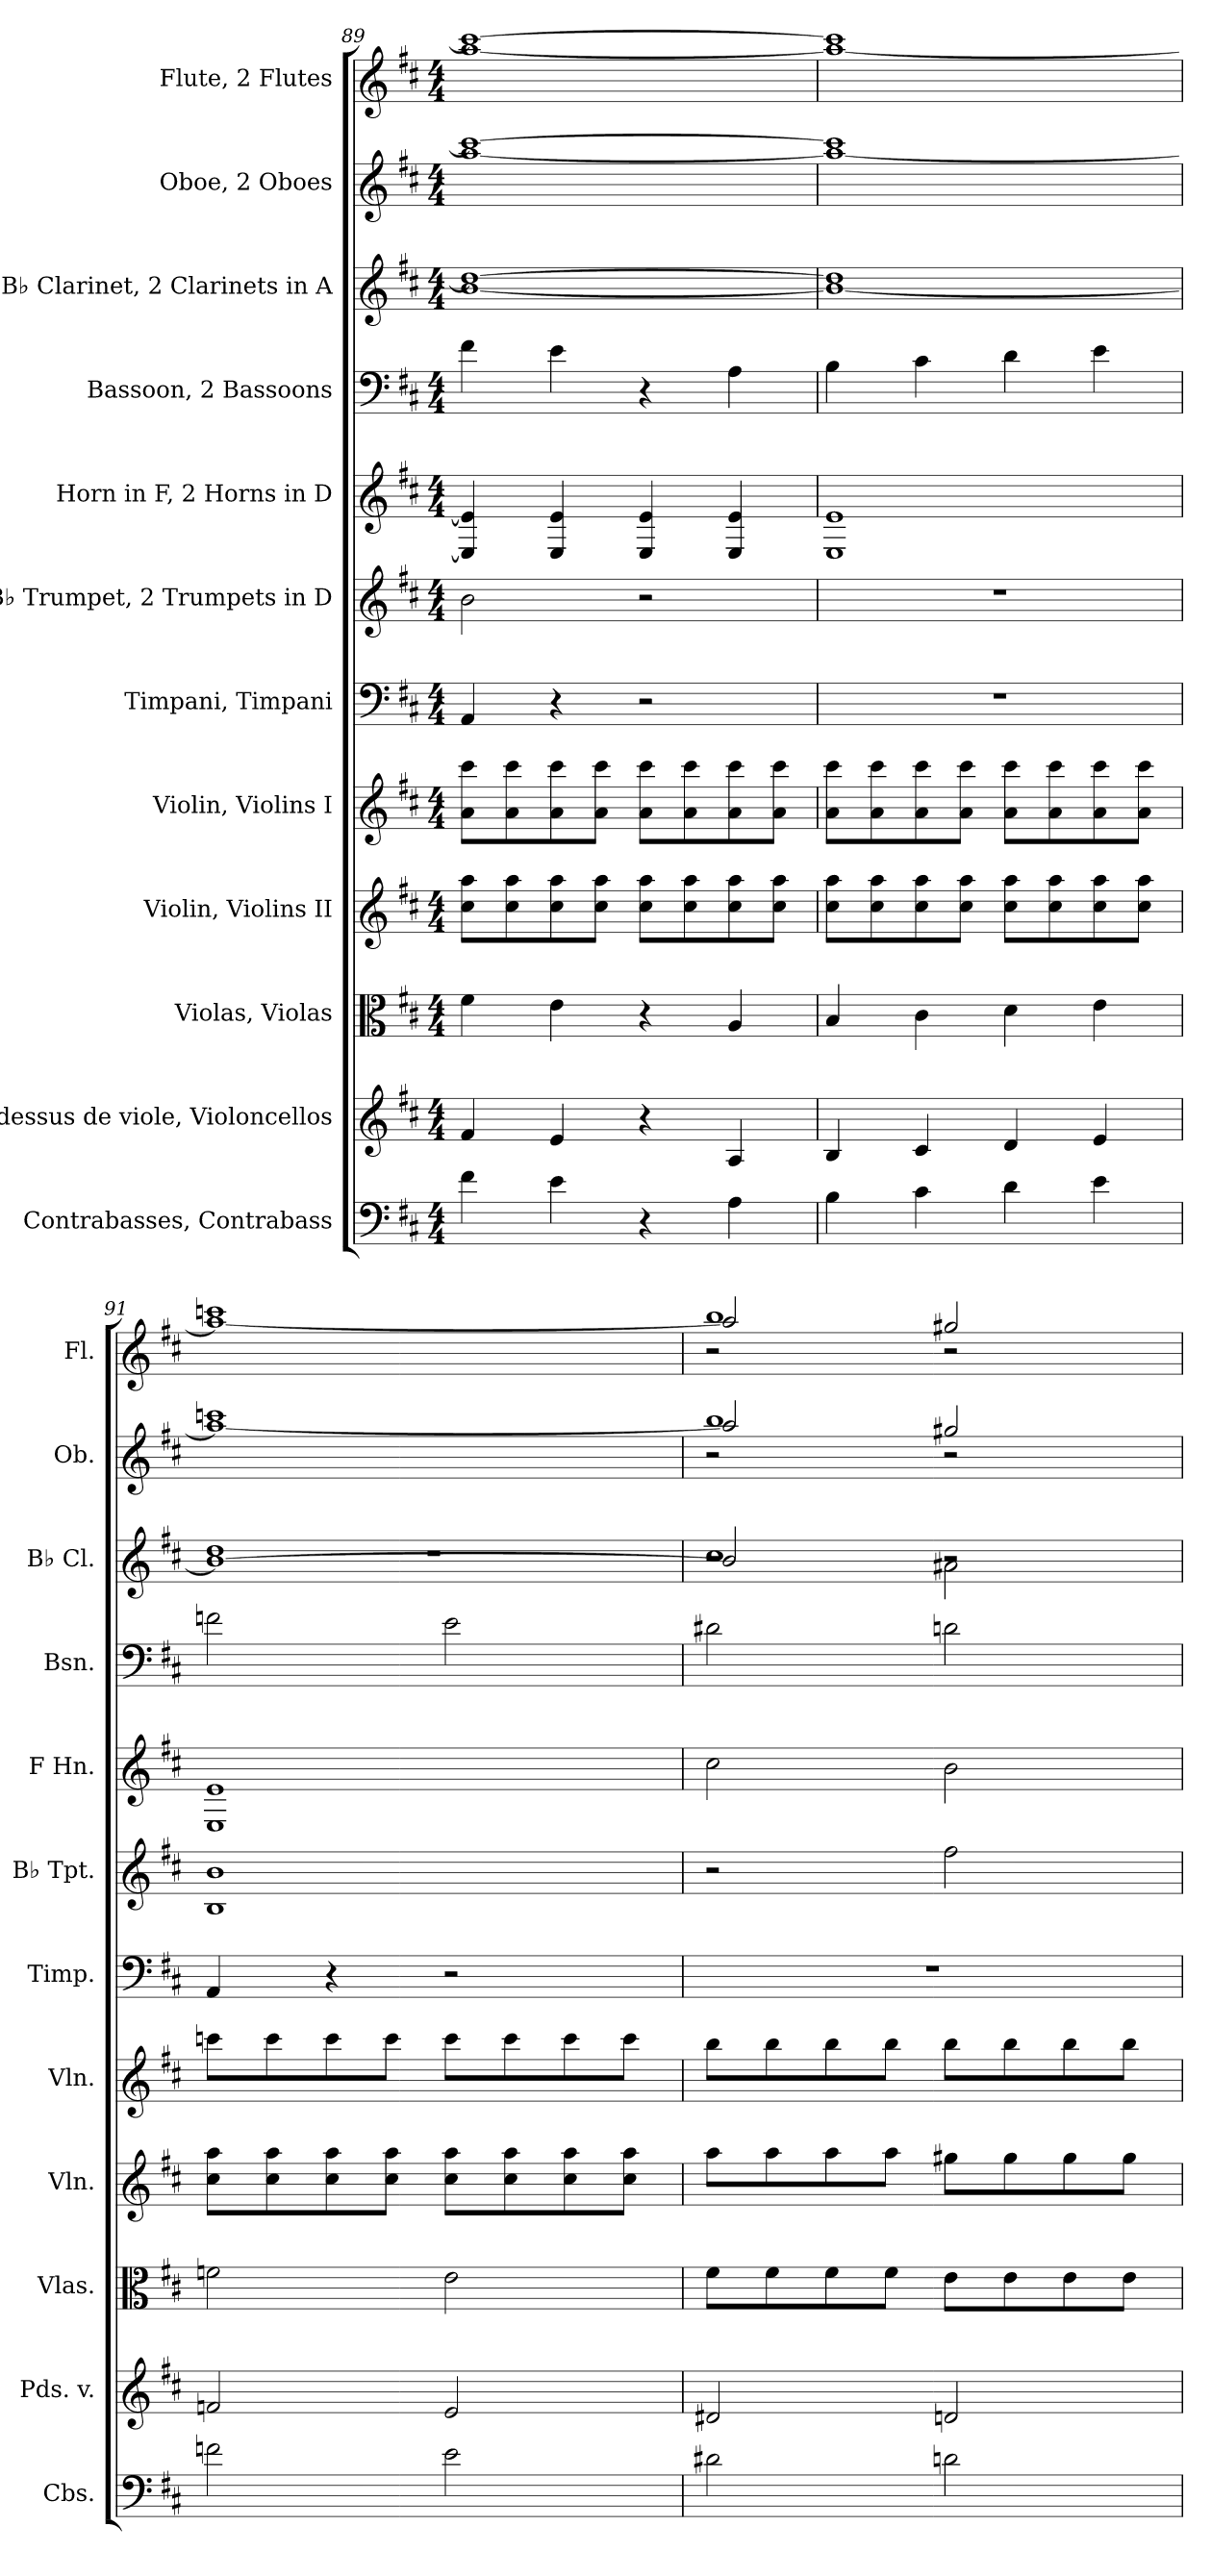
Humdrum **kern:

**kern	**kern	**kern	**kern	**kern	**kern	**kern	**kern	**kern	**kern	**kern	**kern
*part12	*part11	*part10	*part9	*part8	*part7	*part6	*part5	*part4	*part3	*part2	*part1
*staff12	*staff11	*staff10	*staff9	*staff8	*staff7	*staff6	*staff5	*staff4	*staff3	*staff2	*staff1
*I"Contrabasses, Contrabass	*I"Pardessus de viole, Violoncellos	*I"Violas, Violas	*I"Violin, Violins II	*I"Violin, Violins I	*I"Timpani, Timpani	*I"B♭ Trumpet, 2 Trumpets in D	*I"Horn in F, 2 Horns in D	*I"Bassoon, 2 Bassoons	*I"B♭ Clarinet, 2 Clarinets in A	*I"Oboe, 2 Oboes	*I"Flute, 2 Flutes
*I'Cbs.	*I'Pds. v.	*I'Vlas.	*I'Vln.	*I'Vln.	*I'Timp.	*I'B♭ Tpt.	*I'F Hn.	*I'Bsn.	*I'B♭ Cl.	*I'Ob.	*I'Fl.
!!LO:PB:g=z
*clefF4	*clefG2	*clefC3	*clefG2	*clefG2	*clefF4	*clefG2	*clefG2	*clefF4	*clefG2	*clefG2	*clefG2
*ITrd7c12	*	*	*	*	*	*ITrd1c2	*ITrd4c7	*	*ITrd1c2	*	*
*k[f#c#]	*k[f#c#]	*k[f#c#]	*k[f#c#]	*k[f#c#]	*k[f#c#]	*k[]	*k[f#]	*k[f#c#]	*k[]	*k[f#c#]	*k[f#c#]
*M4/4	*M4/4	*M4/4	*M4/4	*M4/4	*M4/4	*M4/4	*M4/4	*M4/4	*M4/4	*M4/4	*M4/4
=89	=89	=89	=89	=89	=89	=89	=89	=89	=89	=89	=89
*	*	*	*	*	*	*	*	*	*^	*^	*^
4F#\	4f#/	4f#\	8cc#\ 8aa\L	8a\ 8ccc#\L	4AA/	2a\	4AA/] 4A/]	4f#\	1cc#_	[1a	1ccc#_	[1aa	1ccc#_	[1aa
.	.	.	8cc#\ 8aa\	8a\ 8ccc#\	.	.	.	.	.	.	.	.	.	.
4E\	4e/	4e\	8cc#\ 8aa\	8a\ 8ccc#\	4r	.	4AA/ 4A/	4e\	.	.	.	.	.	.
.	.	.	8cc#\ 8aa\J	8a\ 8ccc#\J	.	.	.	.	.	.	.	.	.	.
4r	4r	4r	8cc#\ 8aa\L	8a\ 8ccc#\L	2r	2r	4AA/ 4A/	4r	.	.	.	.	.	.
.	.	.	8cc#\ 8aa\	8a\ 8ccc#\	.	.	.	.	.	.	.	.	.	.
4AA\	4A/	4A/	8cc#\ 8aa\	8a\ 8ccc#\	.	.	4AA/ 4A/	4A\	.	.	.	.	.	.
.	.	.	8cc#\ 8aa\J	8a\ 8ccc#\J	.	.	.	.	.	.	.	.	.	.
=90	=90	=90	=90	=90	=90	=90	=90	=90	=90	=90	=90	=90	=90	=90
4BB\	4B/	4B/	8cc#\ 8aa\L	8a\ 8ccc#\L	1r	1r	1AA 1A	4B\	1cc#]	1a_	1ccc#]	1aa_	1ccc#]	1aa_
.	.	.	8cc#\ 8aa\	8a\ 8ccc#\	.	.	.	.	.	.	.	.	.	.
4C#\	4c#/	4c#\	8cc#\ 8aa\	8a\ 8ccc#\	.	.	.	4c#\	.	.	.	.	.	.
.	.	.	8cc#\ 8aa\J	8a\ 8ccc#\J	.	.	.	.	.	.	.	.	.	.
4D\	4d/	4d\	8cc#\ 8aa\L	8a\ 8ccc#\L	.	.	.	4d\	.	.	.	.	.	.
.	.	.	8cc#\ 8aa\	8a\ 8ccc#\	.	.	.	.	.	.	.	.	.	.
4E\	4e/	4e\	8cc#\ 8aa\	8a\ 8ccc#\	.	.	.	4e\	.	.	.	.	.	.
.	.	.	8cc#\ 8aa\J	8a\ 8ccc#\J	.	.	.	.	.	.	.	.	.	.
=91	=91	=91	=91	=91	=91	=91	=91	=91	=91	=91	=91	=91	=91	=91
*	*	*	*	*	*	*	*	*	*	*^	*	*	*	*
2Fn\	2fn/	2fn\	8cc#\ 8aa\L	8cccn\L	4AA/	1A 1a	1AA 1A	2fn\	1r	1cc	1a_	1cccn	1aa_	1cccn	1aa_
.	.	.	8cc#\ 8aa\	8ccc\	.	.	.	.	.	.	.	.	.	.	.
.	.	.	8cc#\ 8aa\	8ccc\	4r	.	.	.	.	.	.	.	.	.	.
.	.	.	8cc#\ 8aa\J	8ccc\J	.	.	.	.	.	.	.	.	.	.	.
2E\	2e/	2e\	8cc#\ 8aa\L	8ccc\L	2r	.	.	2e\	.	.	.	.	.	.	.
.	.	.	8cc#\ 8aa\	8ccc\	.	.	.	.	.	.	.	.	.	.	.
.	.	.	8cc#\ 8aa\	8ccc\	.	.	.	.	.	.	.	.	.	.	.
.	.	.	8cc#\ 8aa\J	8ccc\J	.	.	.	.	.	.	.	.	.	.	.
!!LO:PB:g=z
=92	=92	=92	=92	=92	=92	=92	=92	=92	=92	=92	=92	=92	=92	=92	=92
*	*	*	*	*	*	*	*	*	*	*	*	*	*^	*	*^
2D#X\	2d#X/	8f#\L	8aa\L	8bb\L	1r	2r	2f#\	2d#X\	1b	2r	2a/]	2r	1bb	2aa/]	2r	1bb	2aa/]
.	.	8f#\	8aa\	8bb\	.	.	.	.	.	.	.	.	.	.	.	.	.
.	.	8f#\	8aa\	8bb\	.	.	.	.	.	.	.	.	.	.	.	.	.
.	.	8f#\J	8aa\J	8bb\J	.	.	.	.	.	.	.	.	.	.	.	.	.
2Dn\	2dn/	8e\L	8gg#X\L	8bb\L	.	2ee\	2e\	2dn\	.	2g#X\	2r	2gg#X/	.	2r	2gg#X/	.	2r
.	.	8e\	8gg#\	8bb\	.	.	.	.	.	.	.	.	.	.	.	.	.
.	.	8e\	8gg#\	8bb\	.	.	.	.	.	.	.	.	.	.	.	.	.
.	.	8e\J	8gg#\J	8bb\J	.	.	.	.	.	.	.	.	.	.	.	.	.
*	*	*	*	*	*	*	*	*	*v	*v	*v	*	*	*	*v	*v	*v
*	*	*	*	*	*	*	*	*	*	*v	*v	*v	*
=	=	=	=	=	=	=	=	=	=	=	=
*-	*-	*-	*-	*-	*-	*-	*-	*-	*-	*-	*-
